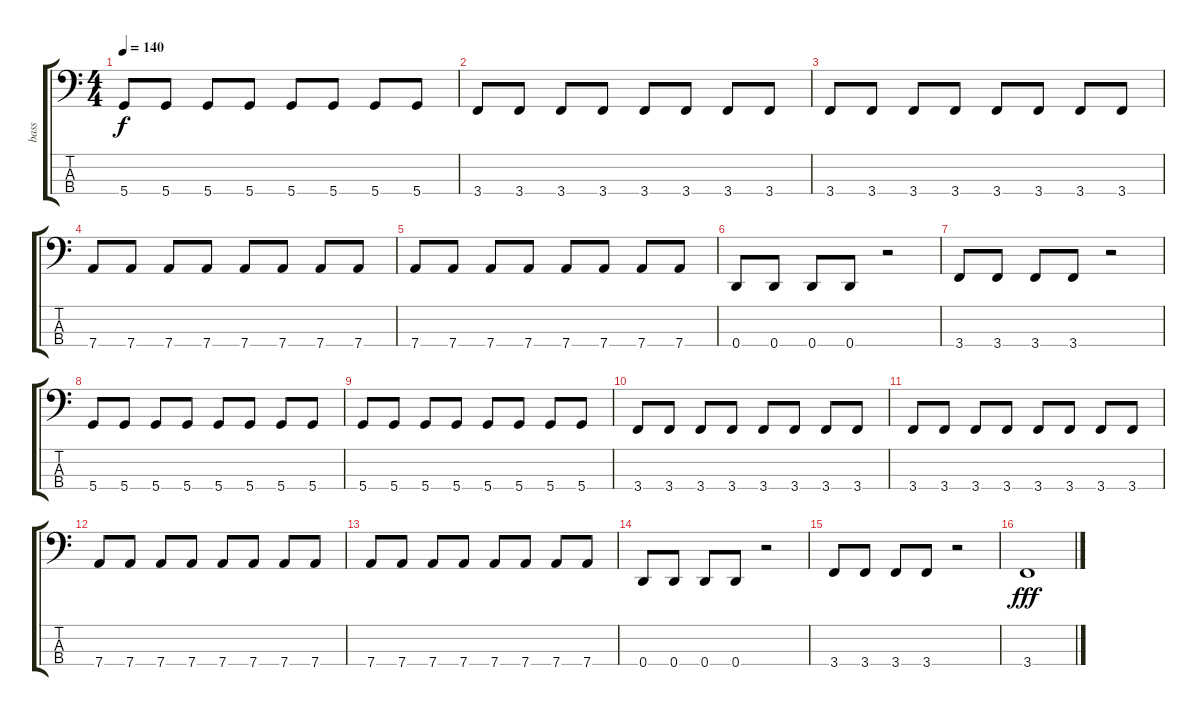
\track ("bass" "bass") {instrument electricbassfinger}
\staff {score tabs}
\tuning (G2 D2 A1 D1) {hide}
\ts (4 4)
\tempo 140
\clef f4
\ks c
5.4.8{dy f} 5.4.8 5.4.8 5.4.8 5.4.8 5.4.8 5.4.8 5.4.8 |
3.4.8 3.4.8 3.4.8 3.4.8 3.4.8 3.4.8 3.4.8 3.4.8 |
3.4.8 3.4.8 3.4.8 3.4.8 3.4.8 3.4.8 3.4.8 3.4.8 |
7.4.8 7.4.8 7.4.8 7.4.8 7.4.8 7.4.8 7.4.8 7.4.8 |
7.4.8 7.4.8 7.4.8 7.4.8 7.4.8 7.4.8 7.4.8 7.4.8 |
0.4.8 0.4.8 0.4.8 0.4.8 r.2 |
3.4.8 3.4.8 3.4.8 3.4.8 r.2 |
5.4.8 5.4.8 5.4.8 5.4.8 5.4.8 5.4.8 5.4.8 5.4.8 |
5.4.8 5.4.8 5.4.8 5.4.8 5.4.8 5.4.8 5.4.8 5.4.8 |
3.4.8 3.4.8 3.4.8 3.4.8 3.4.8 3.4.8 3.4.8 3.4.8 |
3.4.8 3.4.8 3.4.8 3.4.8 3.4.8 3.4.8 3.4.8 3.4.8 |
7.4.8 7.4.8 7.4.8 7.4.8 7.4.8 7.4.8 7.4.8 7.4.8 |
7.4.8 7.4.8 7.4.8 7.4.8 7.4.8 7.4.8 7.4.8 7.4.8 |
0.4.8 0.4.8 0.4.8 0.4.8 r.2 |
3.4.8 3.4.8 3.4.8 3.4.8 r.2 |
3.4.1{dy fff}
